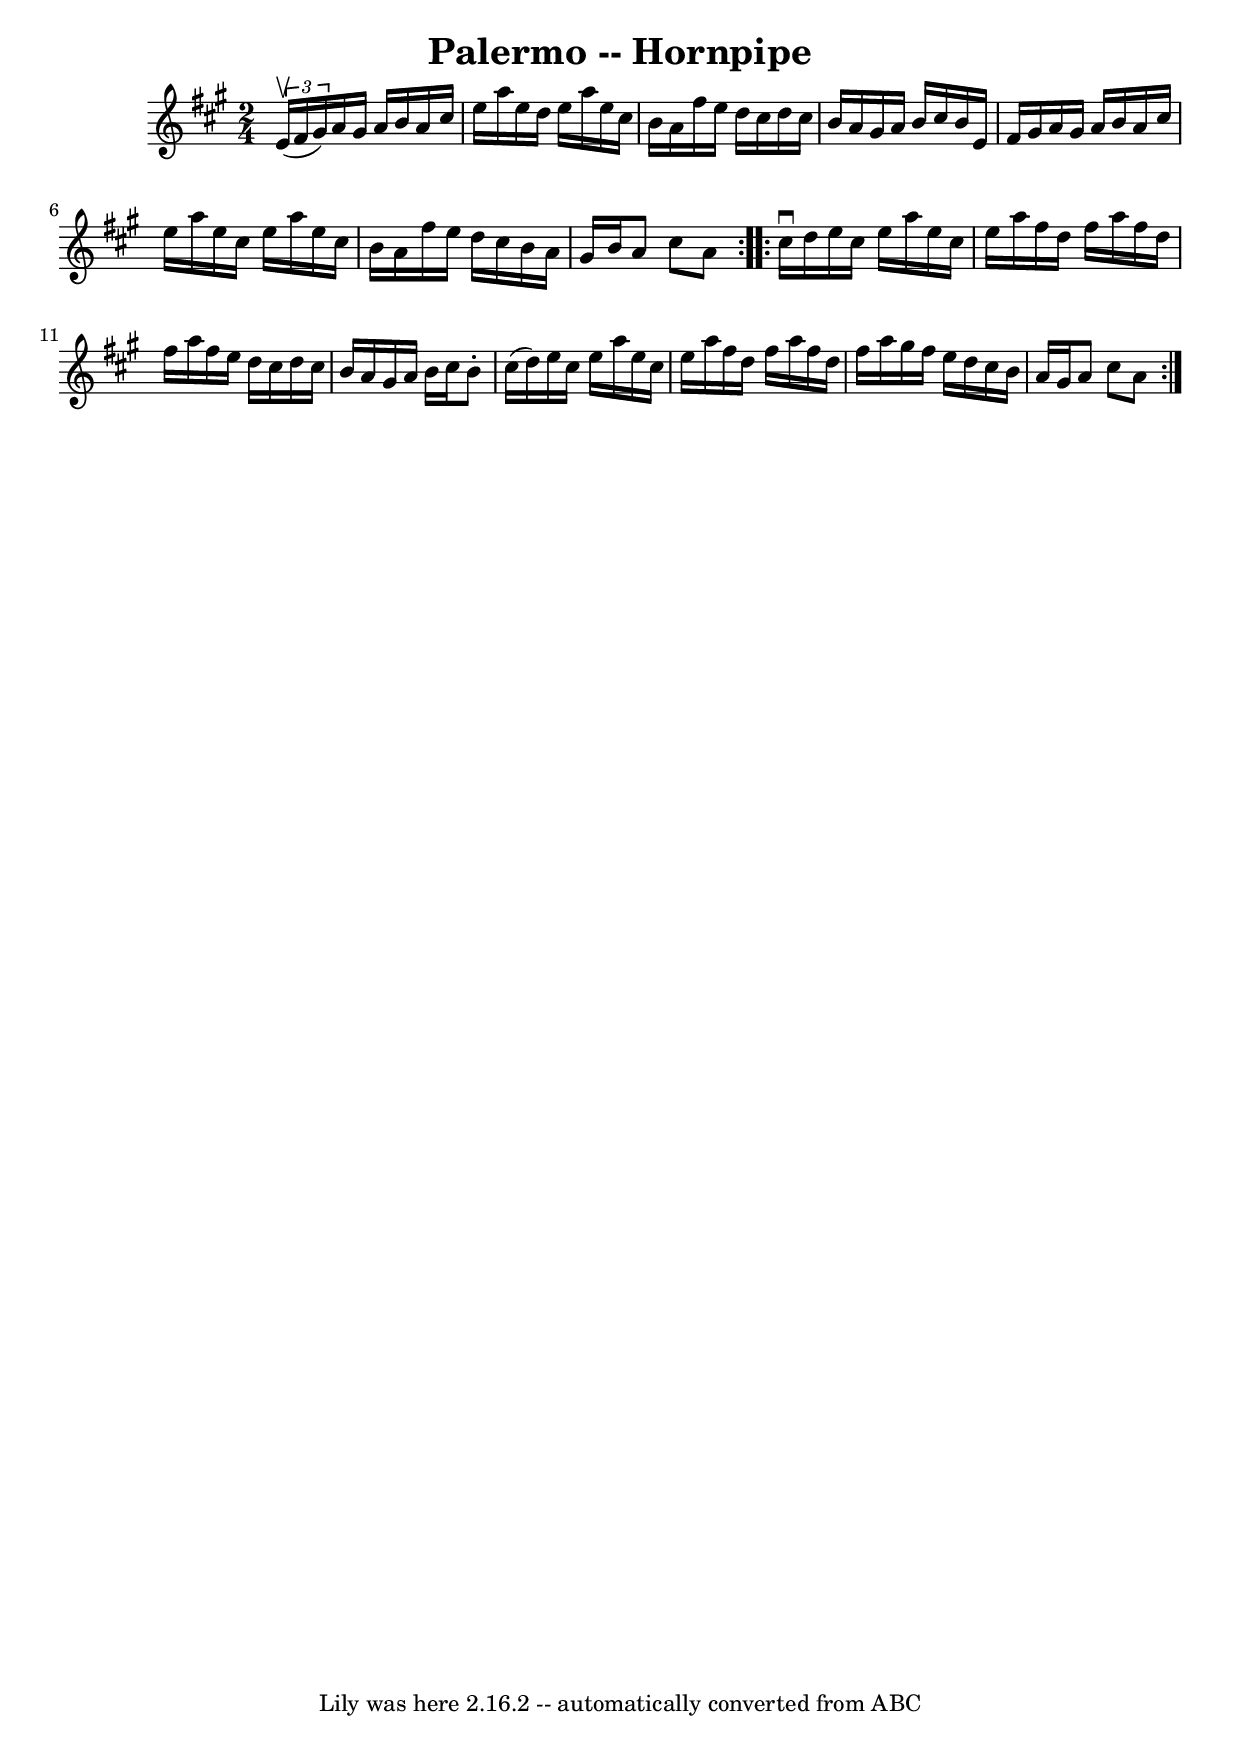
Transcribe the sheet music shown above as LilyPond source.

\version "2.16.2"
\include "Mammoth.ily"
\header {
  %% book = "Cole's 1000 Fiddle Tunes"
  crossRefNumber = "1"
  footnotes = ""
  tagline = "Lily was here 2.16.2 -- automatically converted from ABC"
  title = "Palermo -- Hornpipe"

}
voicedefault =  {



  \repeat volta 2 {

    \time 2/4 
    \key a \major
    \times 2/3 { e'16 (^\upbow fis'16 gis'16) 
	       } 
    |
    a'16 gis'16 a'16 b'16 a'16 cis''16 e''16 a''16  
    |
    e''16 d''16 e''16 a''16 e''16 cis''16 b'16 a'16 
    |
    fis''16 e''16 d''16 cis''16 d''16 cis''16 b'16    
    a'16  |
    gis'16 a'16 b'16 cis''16 b'16 e'16 fis'16    
    gis'16  |
    a'16 gis'16 a'16 b'16 a'16 cis''16 e''16 
    a''16  |
    e''16 cis''16 e''16 a''16 e''16 cis''16    
    b'16 a'16  |
    fis''16 e''16 d''16 cis''16 b'16 a'16   
    gis'16 b'16  |
    a'8 cis''8 a'8  
  }     
  \repeat volta 2 {
    
    cis''16^\downbow d''16  |
    e''16 cis''16 e''16 a''16    
    e''16 cis''16 e''16 a''16  |
    fis''16 d''16 fis''16    
    a''16 fis''16 d''16 fis''16 a''16  |
    fis''16 e''16    
    d''16 cis''16 d''16 cis''16 b'16 a'16  |
    gis'16 a'16 
    b'16 cis''16 b'8 -. cis''16 (d''16) |
    e''16    
    cis''16 e''16 a''16 e''16 cis''16 e''16 a''16  |
    
    fis''16 d''16 fis''16 a''16 fis''16 d''16 fis''16 a''16  
    |
    gis''16 fis''16 e''16 d''16 cis''16 b'16 a'16    
    gis'16  |
    a'8 cis''8 a'8  
  }   

}

\score{
  <<

    \context Staff="default"
    {
      \voicedefault 
      
    }

  >>
  \layout {
    
  }
  \midi {
  }

}
